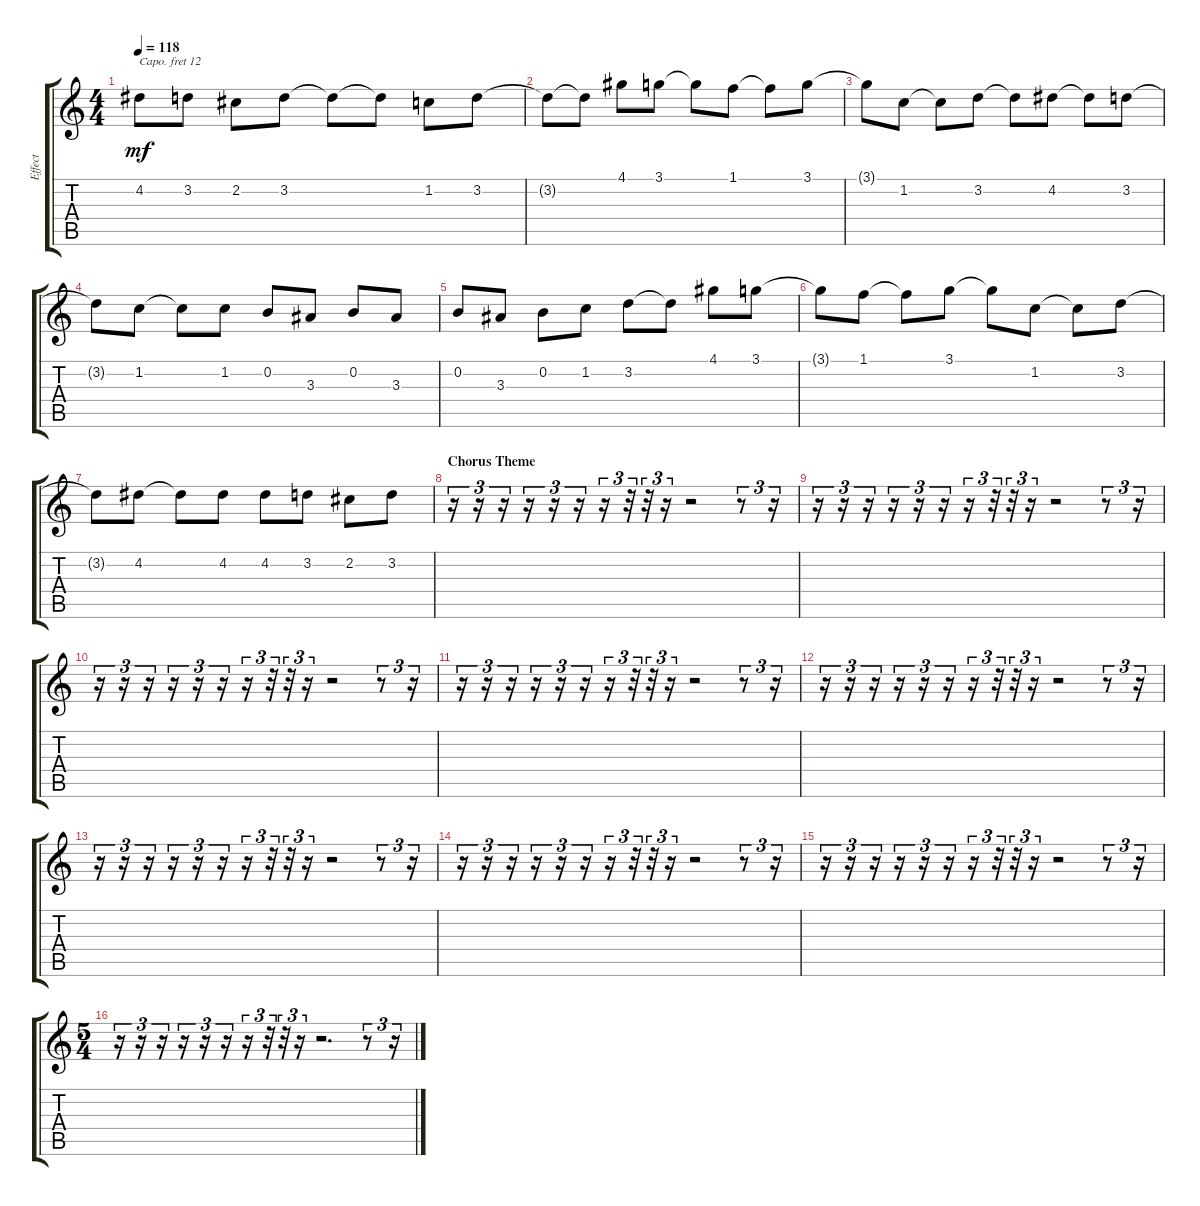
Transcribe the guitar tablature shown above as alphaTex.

\track ("Effect" "Effect") {instrument orchestralharp}
\staff {score tabs}
\capo 12
\tuning (E4 B3 G3 D3 A2 E2) {hide}
\ts (4 4)
\tempo 118
\clef g2
\ks c
4.2.8{dy mf} 3.2.8 2.2.8 3.2.8 3.2{t}.8 3.2{t}.8 1.2.8 3.2.8 |
3.2{t}.8 3.2{t}.8 4.1.8 3.1.8 3.1{t}.8 1.1.8 1.1{t}.8 3.1.8 |
3.1{t}.8 1.2.8 1.2{t}.8 3.2.8 3.2{t}.8 4.2.8 4.2{t}.8 3.2.8 |
3.2{t}.8 1.2.8 1.2{t}.8 1.2.8 0.2.8 3.3.8 0.2.8 3.3.8 |
0.2.8 3.3.8 0.2.8 1.2.8 3.2.8 3.2{t}.8 4.1.8 3.1.8 |
3.1{t}.8 1.1.8 1.1{t}.8 3.1.8 3.1{t}.8 1.2.8 1.2{t}.8 3.2.8 |
3.2{t}.8 4.2.8 4.2{t}.8 4.2.8 4.2.8 3.2.8 2.2.8 3.2.8 |
\section ("" "Chorus Theme")
r.16{tu (3 2)} r.16{tu (3 2)} r.16{tu (3 2)} r.16{tu (3 2)} r.16{tu (3 2)} r.16{tu (3 2)} r.16{tu (3 2)} r.32{tu (3 2)} r.32{tu (3 2)} r.16{tu (3 2)} r.2 r.8{tu (3 2)} r.16{tu (3 2)} |
r.16{tu (3 2)} r.16{tu (3 2)} r.16{tu (3 2)} r.16{tu (3 2)} r.16{tu (3 2)} r.16{tu (3 2)} r.16{tu (3 2)} r.32{tu (3 2)} r.32{tu (3 2)} r.16{tu (3 2)} r.2 r.8{tu (3 2)} r.16{tu (3 2)} |
r.16{tu (3 2)} r.16{tu (3 2)} r.16{tu (3 2)} r.16{tu (3 2)} r.16{tu (3 2)} r.16{tu (3 2)} r.16{tu (3 2)} r.32{tu (3 2)} r.32{tu (3 2)} r.16{tu (3 2)} r.2 r.8{tu (3 2)} r.16{tu (3 2)} |
r.16{tu (3 2)} r.16{tu (3 2)} r.16{tu (3 2)} r.16{tu (3 2)} r.16{tu (3 2)} r.16{tu (3 2)} r.16{tu (3 2)} r.32{tu (3 2)} r.32{tu (3 2)} r.16{tu (3 2)} r.2 r.8{tu (3 2)} r.16{tu (3 2)} |
r.16{tu (3 2)} r.16{tu (3 2)} r.16{tu (3 2)} r.16{tu (3 2)} r.16{tu (3 2)} r.16{tu (3 2)} r.16{tu (3 2)} r.32{tu (3 2)} r.32{tu (3 2)} r.16{tu (3 2)} r.2 r.8{tu (3 2)} r.16{tu (3 2)} |
r.16{tu (3 2)} r.16{tu (3 2)} r.16{tu (3 2)} r.16{tu (3 2)} r.16{tu (3 2)} r.16{tu (3 2)} r.16{tu (3 2)} r.32{tu (3 2)} r.32{tu (3 2)} r.16{tu (3 2)} r.2 r.8{tu (3 2)} r.16{tu (3 2)} |
r.16{tu (3 2)} r.16{tu (3 2)} r.16{tu (3 2)} r.16{tu (3 2)} r.16{tu (3 2)} r.16{tu (3 2)} r.16{tu (3 2)} r.32{tu (3 2)} r.32{tu (3 2)} r.16{tu (3 2)} r.2 r.8{tu (3 2)} r.16{tu (3 2)} |
r.16{tu (3 2)} r.16{tu (3 2)} r.16{tu (3 2)} r.16{tu (3 2)} r.16{tu (3 2)} r.16{tu (3 2)} r.16{tu (3 2)} r.32{tu (3 2)} r.32{tu (3 2)} r.16{tu (3 2)} r.2 r.8{tu (3 2)} r.16{tu (3 2)} |
\ts (5 4)
r.16{tu (3 2)} r.16{tu (3 2)} r.16{tu (3 2)} r.16{tu (3 2)} r.16{tu (3 2)} r.16{tu (3 2)} r.16{tu (3 2)} r.32{tu (3 2)} r.32{tu (3 2)} r.16{tu (3 2)} r.2{d} r.8{tu (3 2)} r.16{tu (3 2)}
